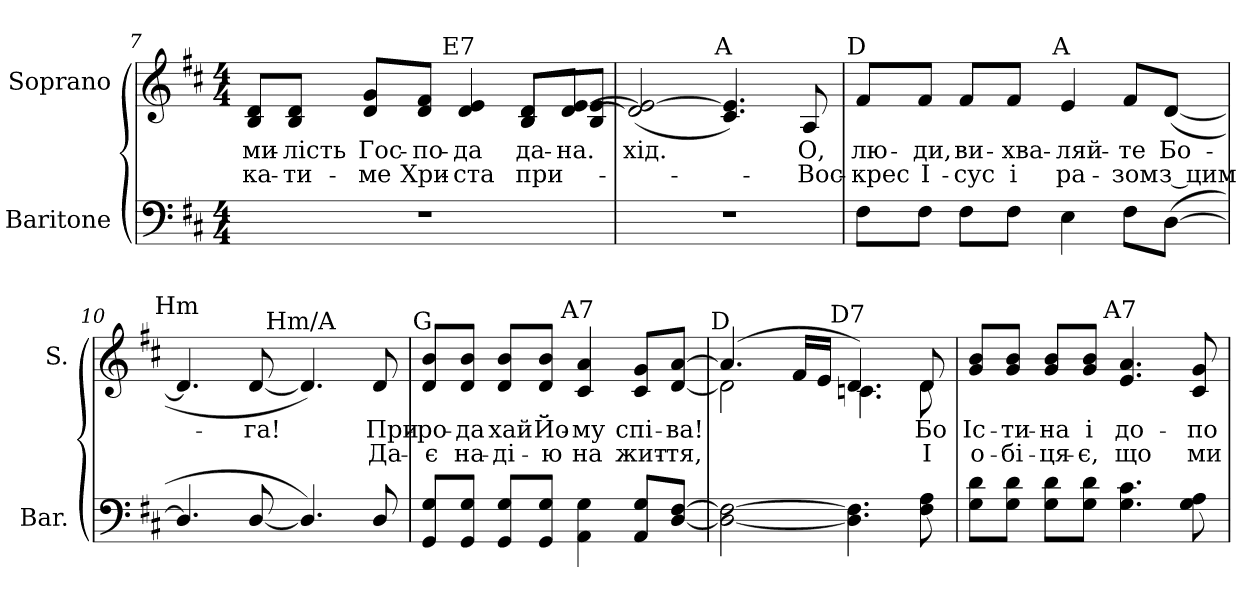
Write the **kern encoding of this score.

**kern	**kern	**text	**text
*part2	*part1	*part1	*part1
*staff2	*staff1	*staff1	*staff1
*I"Baritone	*I"Soprano	*	*
*I'Bar.	*I'S.	*	*
*clefF4	*clefG2	*	*
*k[f#c#]	*k[f#c#]	*	*
*D:	*D:	*	*
*M4/4	*M4/4	*	*
=7	=7	=7	=7
!	!LO:TX:a:cj:t=G	!	!
!	!	!LO:LY:b:color=#000000	!LO:LY:b:color=#000000
*	*^	*	*
1r	8Bi/ 8di/L	2.ryy	ми-	-ка-
!	!	!	!LO:LY:b:color=#000000	!LO:LY:b:color=#000000
.	8Bi/ 8di/J	.	-лість	-ти-
!	!	!	!LO:LY:b:color=#000000	!LO:LY:b:color=#000000
.	8di/ 8gi/L	.	Гос-	-ме
!	!	!	!LO:LY:b:color=#000000	!LO:LY:b:color=#000000
.	8di/ 8f#i/J	.	-по-	Хри-
!	!LO:TX:a:cj:t=E7	!	!	!
!	!	!	!LO:LY:b:color=#000000	!LO:LY:b:color=#000000
.	4di/ 4ei	.	-да	-ста
!	!	!	!LO:LY:b:color=#000000	!LO:LY:b:color=#000000
.	8Bi/ 8di/L	8Bi/ 8di/L	да-	при-
!	!	!	!LO:LY:b:color=#000000	!
.	[<8di/ [>8ei/J	8Bi/ 8ei/J	-на.	.
*	*v	*v	*	*
=8	=8	=8	=8
*	*^	*	*
!	!LO:TX:a:cj:t=Asus4	!	!	!
!	!	!	!LO:LY:b:color=#000000	!
*	*v	*v	*	*
1r	(2di/] 2ei_>	-хід.	.
!	!LO:TX:a:cj:t=A	!	!
.	4.c#i/ 4.ei])	.	.
!	!	!LO:LY:b:color=#000000	!LO:LY:b:color=#000000
.	8Ai/	О,	Вос-
!!LO:LB:g=z
=9	=9	=9	=9
!	!LO:TX:a:cj:t=D	!	!
!	!	!LO:LY:b:color=#000000	!LO:LY:b:color=#000000
8F#i\L	8f#i/L	лю-	-крес
!	!	!LO:LY:b:color=#000000	!LO:LY:b:color=#000000
8F#i\J	8f#i/J	-ди,	І-
!	!	!LO:LY:b:color=#000000	!LO:LY:b:color=#000000
8F#i\L	8f#i/L	ви-	-сус
!	!	!LO:LY:b:color=#000000	!LO:LY:b:color=#000000
8F#i\J	8f#i/J	-хва-	і
!	!LO:TX:a:cj:t=A	!	!
!	!	!LO:LY:b:color=#000000	!LO:LY:b:color=#000000
4Ei\	4ei/	-ляй-	ра-
!	!	!LO:LY:b:color=#000000	!LO:LY:b:color=#000000
8F#i\L	8f#i/L	-те	-зом
!	!	!LO:LY:b:color=#000000	!LO:LY:b:color=#000000
([<8Di\J	([<8di/J	Бо-	з цим
=10	=10	=10	=10
!	!LO:TX:a:cj:t=Hm	!	!
4.Di/]	4.di/]	.	.
!	!	!LO:LY:b:color=#000000	!
[<8Di/	[<8di/	-га!	.
!	!LO:TX:a:cj:t=Hm/A	!	!
4.Di/])	4.di/])	.	.
!	!	!LO:LY:b:color=#000000	!LO:LY:b:color=#000000
8Di/	8di/	При-	Да-
=11	=11	=11	=11
!	!LO:TX:a:cj:t=G	!	!
!	!	!LO:LY:b:color=#000000	!LO:LY:b:color=#000000
8GGi/ 8Gi/L	8di/ 8bi/L	-ро-	-є
!	!	!LO:LY:b:color=#000000	!LO:LY:b:color=#000000
8GGi/ 8Gi/J	8di/ 8bi/J	-да	на-
!	!	!LO:LY:b:color=#000000	!LO:LY:b:color=#000000
8GGi/ 8Gi/L	8di/ 8bi/L	хай	-ді-
!	!	!LO:LY:b:color=#000000	!LO:LY:b:color=#000000
8GGi/ 8Gi/J	8di/ 8bi/J	Йо-	-ю
!	!LO:TX:a:cj:t=A7	!	!
!	!	!LO:LY:b:color=#000000	!LO:LY:b:color=#000000
4AAi\ 4Gi	4c#i/ 4ai	-му	на
!	!	!LO:LY:b:color=#000000	!LO:LY:b:color=#000000
8AAi/ 8Gi/L	8c#i/ 8gi/L	спі-	жит-
!	!	!LO:LY:b:color=#000000	!LO:LY:b:color=#000000
[<8Di/ [>8F#i/J	[<8di/ [>8ai/J	-ва!	-тя,
=12	=12	=12	=12
*	*^	*	*
!	!LO:TX:a:cj:t=D	!	!	!
2Di\_< 2F#i_>	(4.ai/]	2di\]	.	.
.	16f#i/LL	.	.	.
.	16ei/JJ	.	.	.
!	!LO:TX:a:cj:t=D7	!	!	!
4.Di\] 4.F#i]	4.di/)	4.cni\	.	.
!	!	!	!LO:LY:b:color=#000000	!LO:LY:b:color=#000000
8F#i\ 8Ai	8di/	8di\	Бо	І
*	*v	*v	*	*
!!LO:LB:g=z
=13	=13	=13	=13
*	*^	*	*
!	!LO:TX:a:cj:t=G	!	!	!
!	!	!	!LO:LY:b:color=#000000	!LO:LY:b:color=#000000
*	*v	*v	*	*
8Gi\ 8di\L	8gi/ 8bi/L	Іс-	о-
!	!	!LO:LY:b:color=#000000	!LO:LY:b:color=#000000
8Gi\ 8di\J	8gi/ 8bi/J	-ти-	-бі-
!	!	!LO:LY:b:color=#000000	!LO:LY:b:color=#000000
8Gi\ 8di\L	8gi/ 8bi/L	-на	-ця-
!	!	!LO:LY:b:color=#000000	!LO:LY:b:color=#000000
8Gi\ 8di\J	8gi/ 8bi/J	і	-є,
!	!LO:TX:a:cj:t=A7	!	!
!	!	!LO:LY:b:color=#000000	!LO:LY:b:color=#000000
4.Gi\ 4.c#i	4.ei/ 4.ai	до-	що
!	!	!LO:LY:b:color=#000000	!LO:LY:b:color=#000000
8Gi\ 8Ai	8c#i/ 8gi	-по-	ми
=	=	=	=
*-	*-	*-	*-
